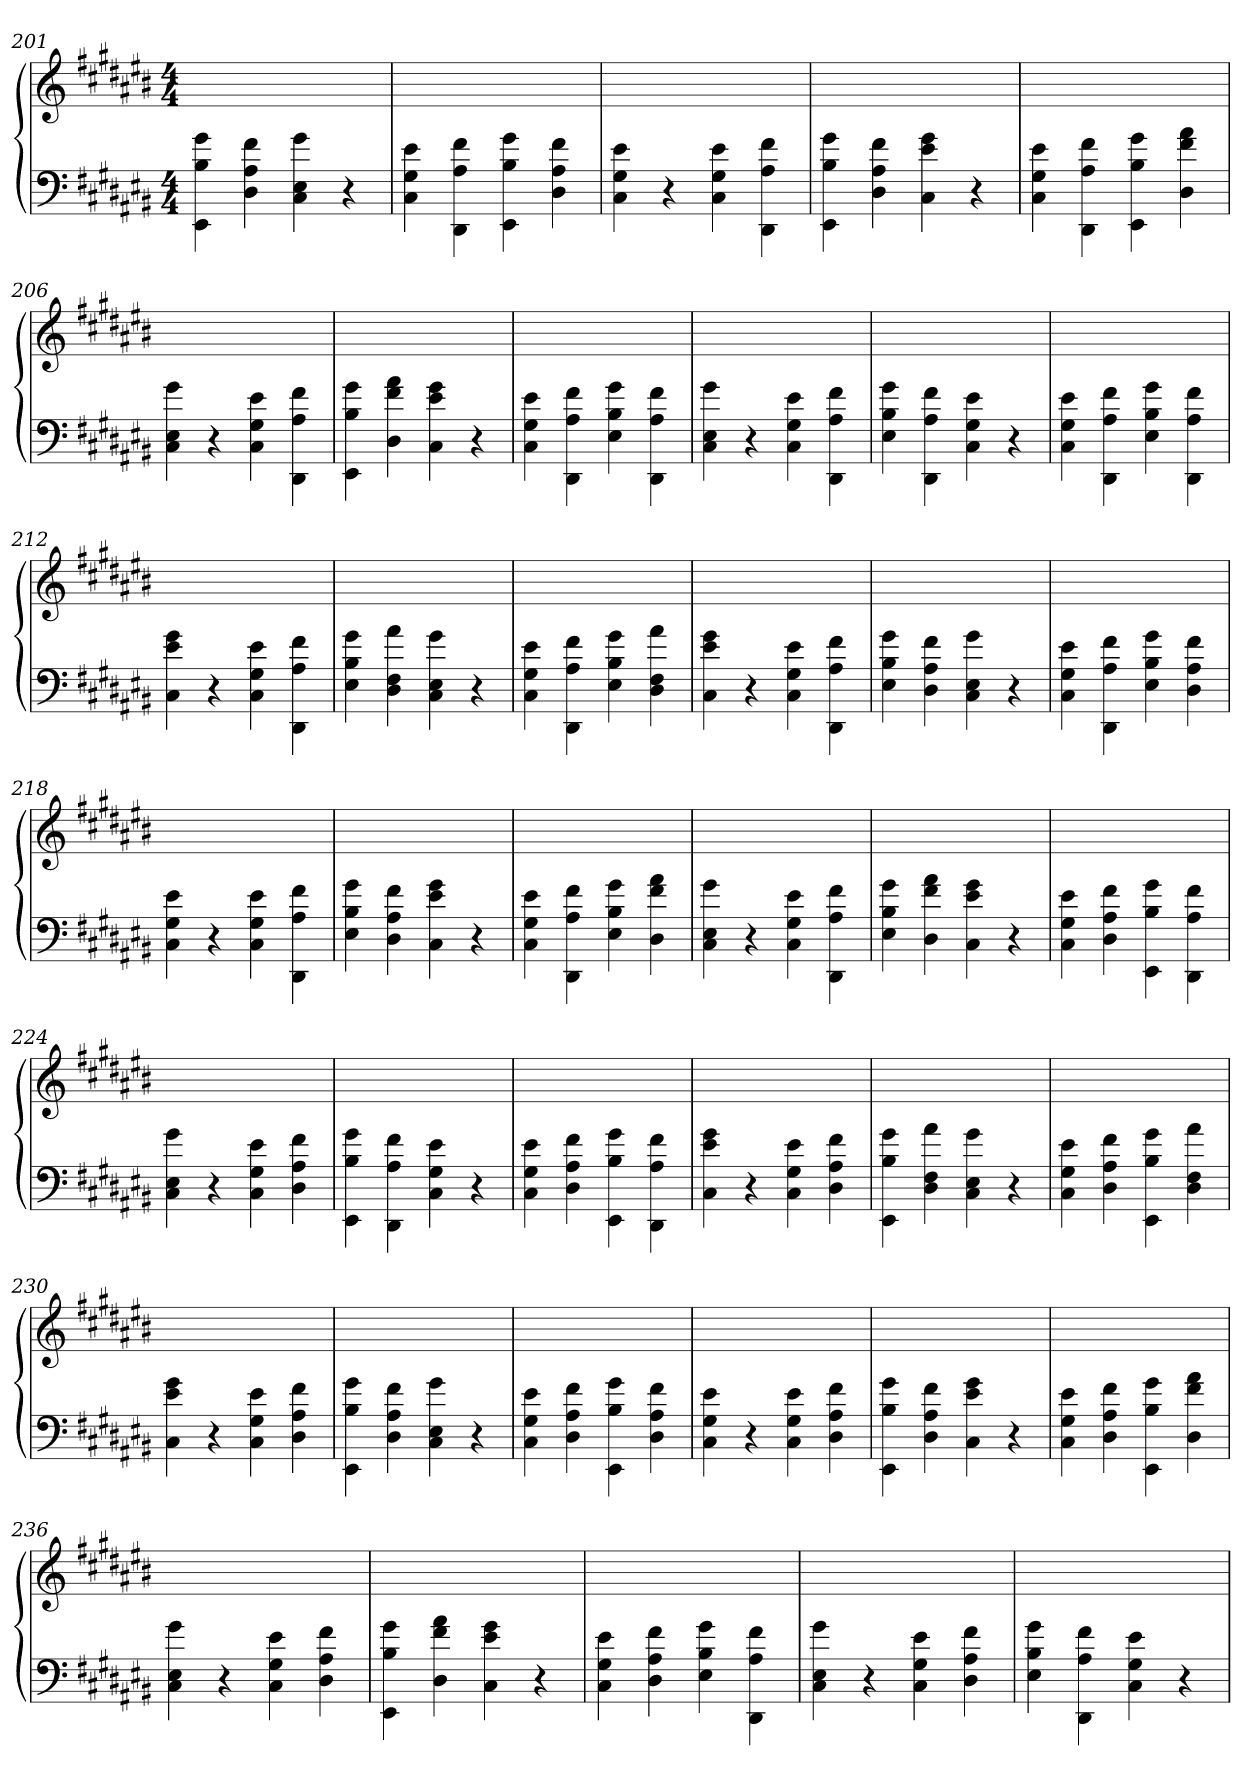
**kern	**kern
*part2	*part1
*staff2	*staff1
*clefF4	*clefG2
*k[f#c#g#d#a#e#b#]	*k[f#c#g#d#a#e#b#]
*C#:	*C#:
*M4/4	*M4/4
=201	=201
4EE# 4B# 4g#	1ryy
4D# 4A# 4f#	.
4C# 4E# 4g#	.
4r	.
=202	=202
4C# 4G# 4e#	1ryy
4DD# 4A# 4f#	.
4EE# 4B# 4g#	.
4D# 4A# 4f#	.
=203	=203
4C# 4G# 4e#	1ryy
4r	.
4C# 4G# 4e#	.
4DD# 4A# 4f#	.
=204	=204
4EE# 4B# 4g#	1ryy
4D# 4A# 4f#	.
4C# 4e# 4g#	.
4r	.
=205	=205
4C# 4G# 4e#	1ryy
4DD# 4A# 4f#	.
4EE# 4B# 4g#	.
4D# 4f# 4a#	.
=206	=206
4C# 4E# 4g#	1ryy
4r	.
4C# 4G# 4e#	.
4DD# 4A# 4f#	.
=207	=207
4EE# 4B# 4g#	1ryy
4D# 4f# 4a#	.
4C# 4e# 4g#	.
4r	.
=208	=208
4C# 4G# 4e#	1ryy
4DD# 4A# 4f#	.
4E# 4B# 4g#	.
4DD# 4A# 4f#	.
=209	=209
4C# 4E# 4g#	1ryy
4r	.
4C# 4G# 4e#	.
4DD# 4A# 4f#	.
=210	=210
4E# 4B# 4g#	1ryy
4DD# 4A# 4f#	.
4C# 4G# 4e#	.
4r	.
=211	=211
4C# 4G# 4e#	1ryy
4DD# 4A# 4f#	.
4E# 4B# 4g#	.
4DD# 4A# 4f#	.
=212	=212
4C# 4e# 4g#	1ryy
4r	.
4C# 4G# 4e#	.
4DD# 4A# 4f#	.
=213	=213
4E# 4B# 4g#	1ryy
4D# 4F# 4a#	.
4C# 4E# 4g#	.
4r	.
=214	=214
4C# 4G# 4e#	1ryy
4DD# 4A# 4f#	.
4E# 4B# 4g#	.
4D# 4F# 4a#	.
=215	=215
4C# 4e# 4g#	1ryy
4r	.
4C# 4G# 4e#	.
4DD# 4A# 4f#	.
=216	=216
4E# 4B# 4g#	1ryy
4D# 4A# 4f#	.
4C# 4E# 4g#	.
4r	.
=217	=217
4C# 4G# 4e#	1ryy
4DD# 4A# 4f#	.
4E# 4B# 4g#	.
4D# 4A# 4f#	.
=218	=218
4C# 4G# 4e#	1ryy
4r	.
4C# 4G# 4e#	.
4DD# 4A# 4f#	.
=219	=219
4E# 4B# 4g#	1ryy
4D# 4A# 4f#	.
4C# 4e# 4g#	.
4r	.
=220	=220
4C# 4G# 4e#	1ryy
4DD# 4A# 4f#	.
4E# 4B# 4g#	.
4D# 4f# 4a#	.
=221	=221
4C# 4E# 4g#	1ryy
4r	.
4C# 4G# 4e#	.
4DD# 4A# 4f#	.
=222	=222
4E# 4B# 4g#	1ryy
4D# 4f# 4a#	.
4C# 4e# 4g#	.
4r	.
=223	=223
4C# 4G# 4e#	1ryy
4D# 4A# 4f#	.
4EE# 4B# 4g#	.
4DD# 4A# 4f#	.
=224	=224
4C# 4E# 4g#	1ryy
4r	.
4C# 4G# 4e#	.
4D# 4A# 4f#	.
=225	=225
4EE# 4B# 4g#	1ryy
4DD# 4A# 4f#	.
4C# 4G# 4e#	.
4r	.
=226	=226
4C# 4G# 4e#	1ryy
4D# 4A# 4f#	.
4EE# 4B# 4g#	.
4DD# 4A# 4f#	.
=227	=227
4C# 4e# 4g#	1ryy
4r	.
4C# 4G# 4e#	.
4D# 4A# 4f#	.
=228	=228
4EE# 4B# 4g#	1ryy
4D# 4F# 4a#	.
4C# 4E# 4g#	.
4r	.
=229	=229
4C# 4G# 4e#	1ryy
4D# 4A# 4f#	.
4EE# 4B# 4g#	.
4D# 4F# 4a#	.
=230	=230
4C# 4e# 4g#	1ryy
4r	.
4C# 4G# 4e#	.
4D# 4A# 4f#	.
=231	=231
4EE# 4B# 4g#	1ryy
4D# 4A# 4f#	.
4C# 4E# 4g#	.
4r	.
=232	=232
4C# 4G# 4e#	1ryy
4D# 4A# 4f#	.
4EE# 4B# 4g#	.
4D# 4A# 4f#	.
=233	=233
4C# 4G# 4e#	1ryy
4r	.
4C# 4G# 4e#	.
4D# 4A# 4f#	.
=234	=234
4EE# 4B# 4g#	1ryy
4D# 4A# 4f#	.
4C# 4e# 4g#	.
4r	.
=235	=235
4C# 4G# 4e#	1ryy
4D# 4A# 4f#	.
4EE# 4B# 4g#	.
4D# 4f# 4a#	.
=236	=236
4C# 4E# 4g#	1ryy
4r	.
4C# 4G# 4e#	.
4D# 4A# 4f#	.
=237	=237
4EE# 4B# 4g#	1ryy
4D# 4f# 4a#	.
4C# 4e# 4g#	.
4r	.
=238	=238
4C# 4G# 4e#	1ryy
4D# 4A# 4f#	.
4E# 4B# 4g#	.
4DD# 4A# 4f#	.
=239	=239
4C# 4E# 4g#	1ryy
4r	.
4C# 4G# 4e#	.
4D# 4A# 4f#	.
=240	=240
4E# 4B# 4g#	1ryy
4DD# 4A# 4f#	.
4C# 4G# 4e#	.
4r	.
=	=
*-	*-
